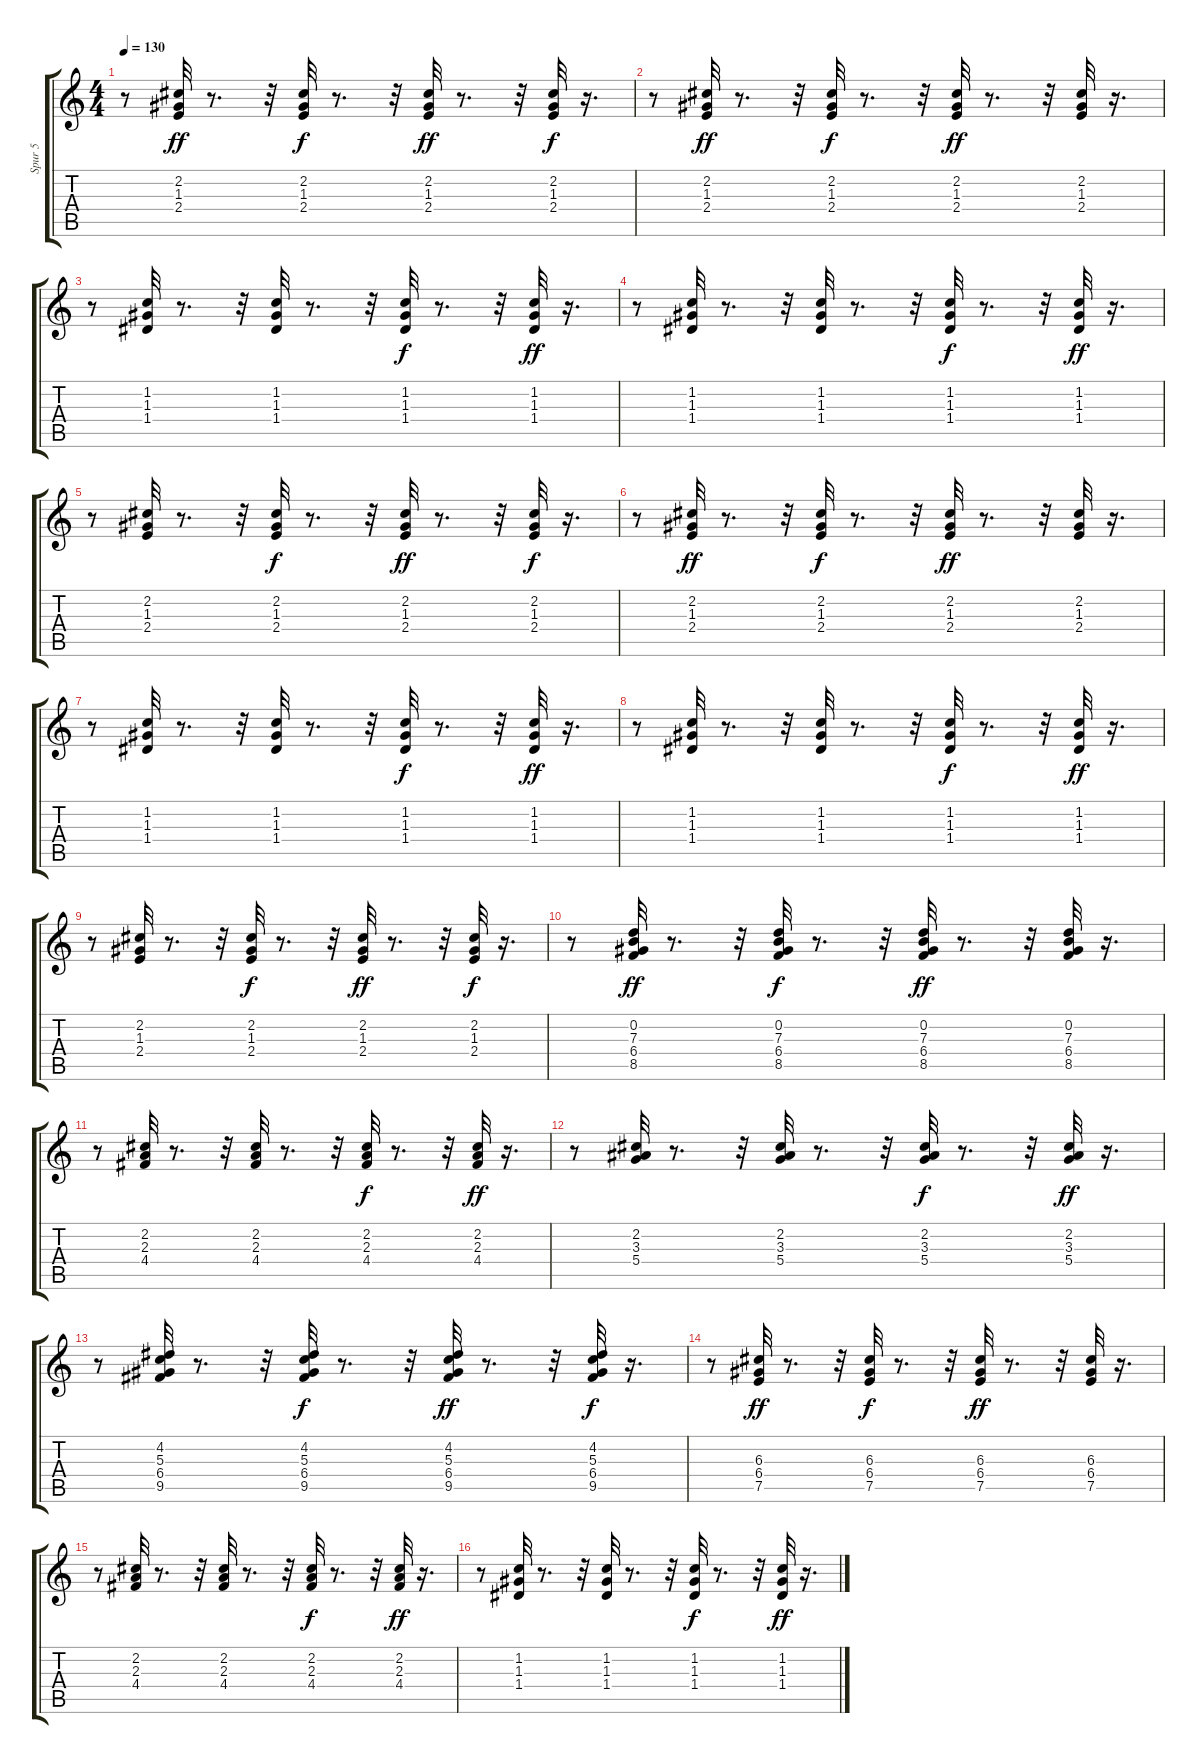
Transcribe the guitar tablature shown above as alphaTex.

\track ("Spur 5" "Spur 5") {instrument electricguitarclean}
\staff {score tabs}
\tuning (E4 B3 G3 D3 A2 E2) {hide}
\ts (4 4)
\tempo 130
\clef g2
\ks c
r.8{dy ff} (2.2 1.3 2.4).32 r.8{d} r.32 (2.2 1.3 2.4).32{dy f} r.8{d} r.32 (2.2 1.3 2.4).32{dy ff} r.8{d} r.32 (2.2 1.3 2.4).32{dy f} r.16{d} |
r.8 (2.2 1.3 2.4).32{dy ff} r.8{d} r.32 (2.2 1.3 2.4).32{dy f} r.8{d} r.32 (2.2 1.3 2.4).32{dy ff} r.8{d} r.32 (2.2 1.3 2.4).32 r.16{d} |
r.8 (1.2 1.3 1.4).32 r.8{d} r.32 (1.2 1.3 1.4).32 r.8{d} r.32 (1.2 1.3 1.4).32{dy f} r.8{d} r.32 (1.2 1.3 1.4).32{dy ff} r.16{d} |
r.8 (1.2 1.3 1.4).32 r.8{d} r.32 (1.2 1.3 1.4).32 r.8{d} r.32 (1.2 1.3 1.4).32{dy f} r.8{d} r.32 (1.2 1.3 1.4).32{dy ff} r.16{d} |
r.8 (2.2 1.3 2.4).32 r.8{d} r.32 (2.2 1.3 2.4).32{dy f} r.8{d} r.32 (2.2 1.3 2.4).32{dy ff} r.8{d} r.32 (2.2 1.3 2.4).32{dy f} r.16{d} |
r.8 (2.2 1.3 2.4).32{dy ff} r.8{d} r.32 (2.2 1.3 2.4).32{dy f} r.8{d} r.32 (2.2 1.3 2.4).32{dy ff} r.8{d} r.32 (2.2 1.3 2.4).32 r.16{d} |
r.8 (1.2 1.3 1.4).32 r.8{d} r.32 (1.2 1.3 1.4).32 r.8{d} r.32 (1.2 1.3 1.4).32{dy f} r.8{d} r.32 (1.2 1.3 1.4).32{dy ff} r.16{d} |
r.8 (1.2 1.3 1.4).32 r.8{d} r.32 (1.2 1.3 1.4).32 r.8{d} r.32 (1.2 1.3 1.4).32{dy f} r.8{d} r.32 (1.2 1.3 1.4).32{dy ff} r.16{d} |
r.8 (2.2 1.3 2.4).32 r.8{d} r.32 (2.2 1.3 2.4).32{dy f} r.8{d} r.32 (2.2 1.3 2.4).32{dy ff} r.8{d} r.32 (2.2 1.3 2.4).32{dy f} r.16{d} |
r.8 (0.2 7.3 6.4 8.5).32{dy ff} r.8{d} r.32 (0.2 7.3 6.4 8.5).32{dy f} r.8{d} r.32 (0.2 7.3 6.4 8.5).32{dy ff} r.8{d} r.32 (0.2 7.3 6.4 8.5).32 r.16{d} |
r.8 (2.2 2.3 4.4).32 r.8{d} r.32 (2.2 2.3 4.4).32 r.8{d} r.32 (2.2 2.3 4.4).32{dy f} r.8{d} r.32 (2.2 2.3 4.4).32{dy ff} r.16{d} |
r.8 (2.2 3.3 5.4).32 r.8{d} r.32 (2.2 3.3 5.4).32 r.8{d} r.32 (2.2 3.3 5.4).32{dy f} r.8{d} r.32 (2.2 3.3 5.4).32{dy ff} r.16{d} |
r.8 (4.2 5.3 6.4 9.5).32 r.8{d} r.32 (4.2 5.3 6.4 9.5).32{dy f} r.8{d} r.32 (4.2 5.3 6.4 9.5).32{dy ff} r.8{d} r.32 (4.2 5.3 6.4 9.5).32{dy f} r.16{d} |
r.8 (6.3 6.4 7.5).32{dy ff} r.8{d} r.32 (6.3 6.4 7.5).32{dy f} r.8{d} r.32 (6.3 6.4 7.5).32{dy ff} r.8{d} r.32 (6.3 6.4 7.5).32 r.16{d} |
r.8 (2.2 2.3 4.4).32 r.8{d} r.32 (2.2 2.3 4.4).32 r.8{d} r.32 (2.2 2.3 4.4).32{dy f} r.8{d} r.32 (2.2 2.3 4.4).32{dy ff} r.16{d} |
r.8 (1.2 1.3 1.4).32 r.8{d} r.32 (1.2 1.3 1.4).32 r.8{d} r.32 (1.2 1.3 1.4).32{dy f} r.8{d} r.32 (1.2 1.3 1.4).32{dy ff} r.16{d}
